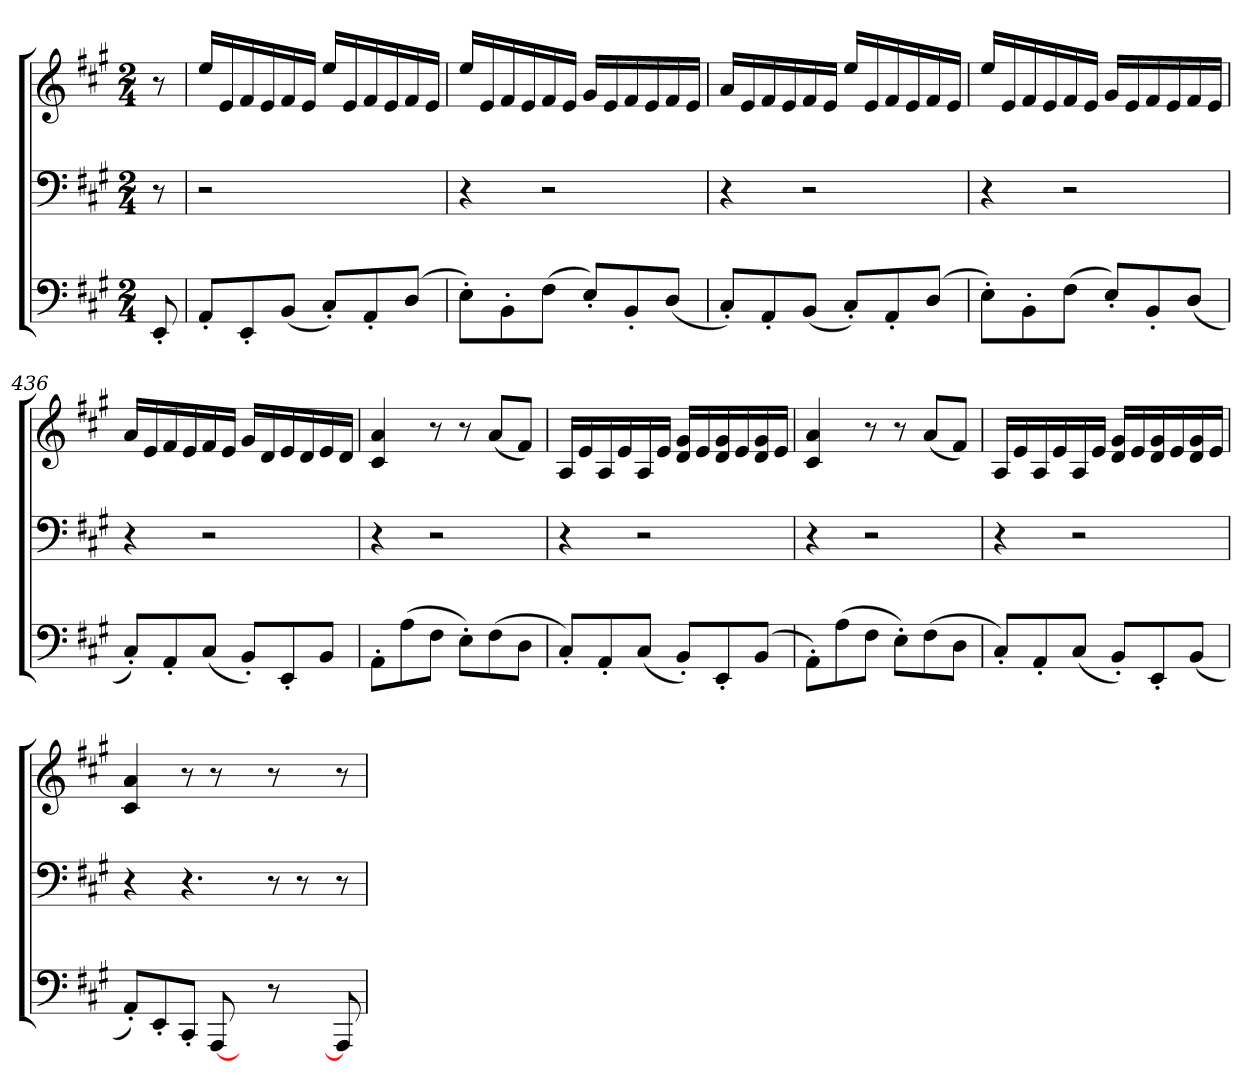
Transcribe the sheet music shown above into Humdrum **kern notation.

**kern	**kern	**kern
*part3	*part2	*part1
*staff3	*staff2	*staff1
*clefF4	*clefF4	*clefG2
*k[f#c#g#]	*k[f#c#g#]	*k[f#c#g#]
*A:	*A:	*A:
*M2/4	*M2/4	*M2/4
=	=	=
8EE'	8r	8r
=432	=432	=432
8AA'L	2r	16eeLL
.	.	16e
8EE'	.	16f#
.	.	16e
(8BBJ	.	16f#
.	.	16eJJ
8C#'L)	.	16eeLL
.	.	16e
8AA'	4ryy	16f#
.	.	16e
(8DJ	.	16f#
.	.	16eJJ
=433	=433	=433
8E'L)	4r	16eeLL
.	.	16e
8BB'	.	16f#
.	.	16e
(8F#J	2r	16f#
.	.	16eJJ
8E'L)	.	16g#LL
.	.	16e
8BB'	.	16f#
.	.	16e
(8DJ	.	16f#
.	.	16eJJ
=434	=434	=434
8C#'L)	4r	16aLL
.	.	16e
8AA'	.	16f#
.	.	16e
(8BBJ	2r	16f#
.	.	16eJJ
8C#'L)	.	16eeLL
.	.	16e
8AA'	.	16f#
.	.	16e
(8DJ	.	16f#
.	.	16eJJ
=435	=435	=435
8E'L)	4r	16eeLL
.	.	16e
8BB'	.	16f#
.	.	16e
(8F#J	2r	16f#
.	.	16eJJ
8E'L)	.	16g#LL
.	.	16e
8BB'	.	16f#
.	.	16e
(8DJ	.	16f#
.	.	16eJJ
=436	=436	=436
8C#'L)	4r	16aLL
.	.	16e
8AA'	.	16f#
.	.	16e
(8C#J	2r	16f#
.	.	16eJJ
8BB'L)	.	16g#LL
.	.	16d
8EE'	.	16e
.	.	16d
8BBJ	.	16e
.	.	16dJJ
=437	=437	=437
8AA'L	4r	4c# 4a
(8A	.	.
8F#J	2r	8r
8E'L)	.	8r
(8F#	.	(8aL
8DJ	.	8f#J)
=438	=438	=438
8C#'L)	4r	16ALL
.	.	16e
8AA'	.	16A
.	.	16e
(8C#J	2r	16A
.	.	16eJJ
8BB'L)	.	16d 16g#LL
.	.	16e
8EE'	.	16d 16g#
.	.	16e
(8BBJ	.	16d 16g#
.	.	16eJJ
=439	=439	=439
8AA'L)	4r	4c# 4a
(8A	.	.
8F#J	2r	8r
8E'L)	.	8r
(8F#	.	(8aL
8DJ	.	8f#J)
=440	=440	=440
8C#'L)	4r	16ALL
.	.	16e
8AA'	.	16A
.	.	16e
(8C#J	2r	16A
.	.	16eJJ
8BB'L)	.	16d 16g#LL
.	.	16e
8EE'	.	16d 16g#
.	.	16e
(8BBJ	.	16d 16g#
.	.	16eJJ
=	=	=
8AA'L)	4r	4c# 4a
8EE'	.	.
8CC#'J	4.r	8r
[8AAA	.	8r
8ryy	.	8ryy
8r	8r	8r
8ryy	8r	8ryy
=1-	=1-	=1-
8AAA]	8r	8r
=	=	=
*-	*-	*-
